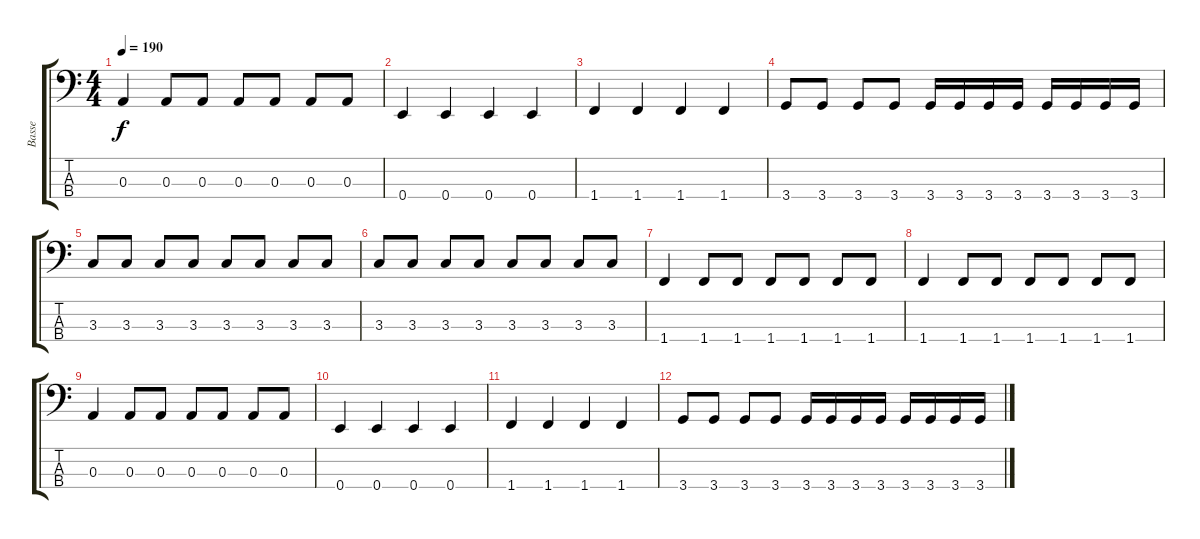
\track ("Basse" "Basse") {instrument electricbassfinger}
\staff {score tabs}
\tuning (G2 D2 A1 E1) {hide}
\ts (4 4)
\tempo 190
\clef f4
\ks c
0.3.4{dy f} 0.3.8 0.3.8 0.3.8 0.3.8 0.3.8 0.3.8 |
0.4.4 0.4.4 0.4.4 0.4.4 |
1.4.4 1.4.4 1.4.4 1.4.4 |
3.4.8 3.4.8 3.4.8 3.4.8 3.4.16 3.4.16 3.4.16 3.4.16 3.4.16 3.4.16 3.4.16 3.4.16 |
3.3.8 3.3.8 3.3.8 3.3.8 3.3.8 3.3.8 3.3.8 3.3.8 |
3.3.8 3.3.8 3.3.8 3.3.8 3.3.8 3.3.8 3.3.8 3.3.8 |
1.4.4 1.4.8 1.4.8 1.4.8 1.4.8 1.4.8 1.4.8 |
1.4.4 1.4.8 1.4.8 1.4.8 1.4.8 1.4.8 1.4.8 |
0.3.4 0.3.8 0.3.8 0.3.8 0.3.8 0.3.8 0.3.8 |
0.4.4 0.4.4 0.4.4 0.4.4 |
1.4.4 1.4.4 1.4.4 1.4.4 |
3.4.8 3.4.8 3.4.8 3.4.8 3.4.16 3.4.16 3.4.16 3.4.16 3.4.16 3.4.16 3.4.16 3.4.16
